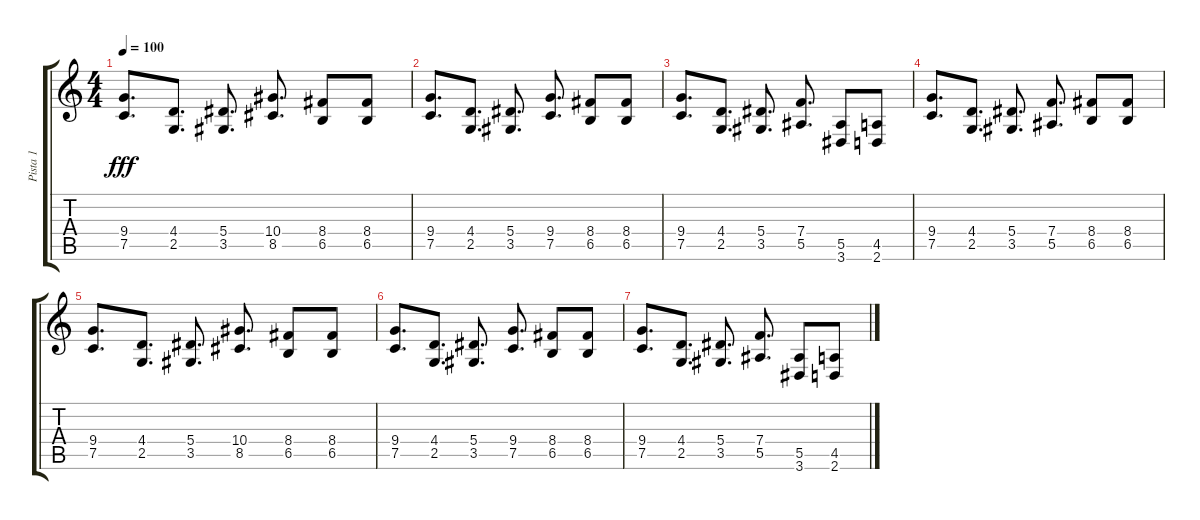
\track ("Pista 1" "Pista 1") {instrument distortionguitar}
\staff {score tabs}
\tuning (C4 G3 Eb3 Bb2 F2 C2) {hide}
\ts (4 4)
\tempo 100
\clef g2
\ks c
(9.4 7.5).8{d dy fff} (4.4 2.5).8{d} (5.4 3.5).8{d} (10.4 8.5).8{d} (8.4 6.5).8 (8.4 6.5).8 |
(9.4 7.5).8{d} (4.4 2.5).8{d} (5.4 3.5).8{d} (9.4 7.5).8{d} (8.4 6.5).8 (8.4 6.5).8 |
(9.4 7.5).8{d} (4.4 2.5).8{d} (5.4 3.5).8{d} (7.4 5.5).8{d} (5.5 3.6).8 (4.5 2.6).8 |
(9.4 7.5).8{d} (4.4 2.5).8{d} (5.4 3.5).8{d} (7.4 5.5).8{d} (8.4 6.5).8 (8.4 6.5).8 |
(9.4 7.5).8{d} (4.4 2.5).8{d} (5.4 3.5).8{d} (10.4 8.5).8{d} (8.4 6.5).8 (8.4 6.5).8 |
(9.4 7.5).8{d} (4.4 2.5).8{d} (5.4 3.5).8{d} (9.4 7.5).8{d} (8.4 6.5).8 (8.4 6.5).8 |
(9.4 7.5).8{d} (4.4 2.5).8{d} (5.4 3.5).8{d} (7.4 5.5).8{d} (5.5 3.6).8 (4.5 2.6).8
